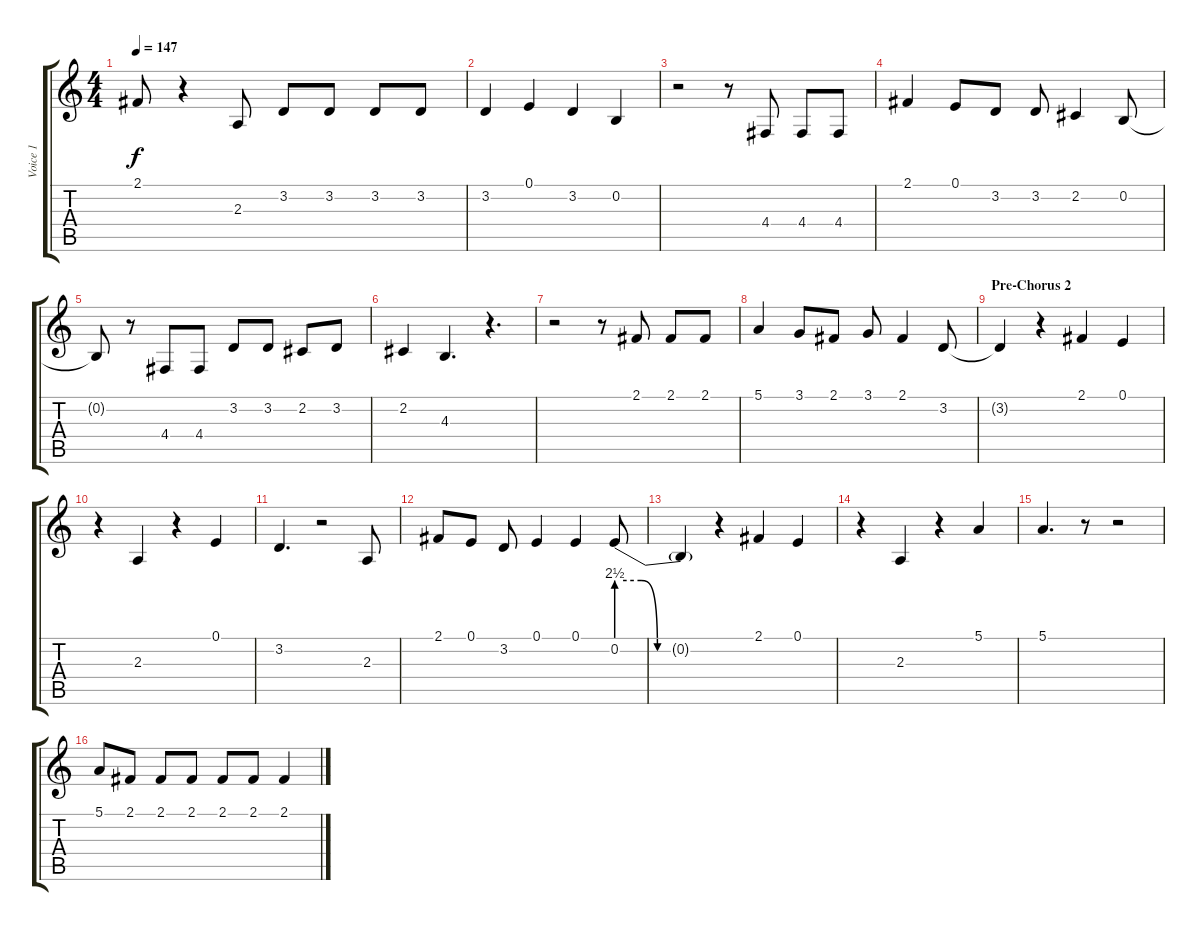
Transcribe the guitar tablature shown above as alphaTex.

\track ("Voice 1" "Voice 1") {instrument oboe}
\staff {score tabs}
\tuning (E4 B3 G3 D3 A2 E2) {hide}
\ts (4 4)
\tempo 147
\clef g2
\ks c
2.1{t}.8{dy f} r.4 2.3.8 3.2.8 3.2.8 3.2.8 3.2.8 |
3.2.4 0.1.4 3.2.4 0.2.4 |
r.2 r.8 4.4.8 4.4.8 4.4.8 |
2.1.4 0.1.8 3.2.8 3.2.8 2.2.4 0.2.8 |
0.2{t}.8 r.8 4.4.8 4.4.8 3.2.8 3.2.8 2.2.8 3.2.8 |
2.2.4 4.3.4{d} r.4{d} |
r.2 r.8 2.1.8 2.1.8 2.1.8 |
5.1.4 3.1.8 2.1.8 3.1.8 2.1.4 3.2.8 |
\section ("" "Pre-Chorus 2")
3.2{t}.4 r.4 2.1.4 0.1.4 |
r.4 2.3.4 r.4 0.1.4 |
3.2.4{d} r.2 2.3.8 |
2.1.8 0.1.8 3.2.8 0.1.4 0.1.4 0.2{be (custom 0 10 15 10 25 0 60 0)}.8 |
0.2{t}.4 r.4 2.1.4 0.1.4 |
r.4 2.3.4 r.4 5.1.4 |
5.1.4{d} r.8 r.2 |
5.1.8 2.1.8 2.1.8 2.1.8 2.1.8 2.1.8 2.1.4
